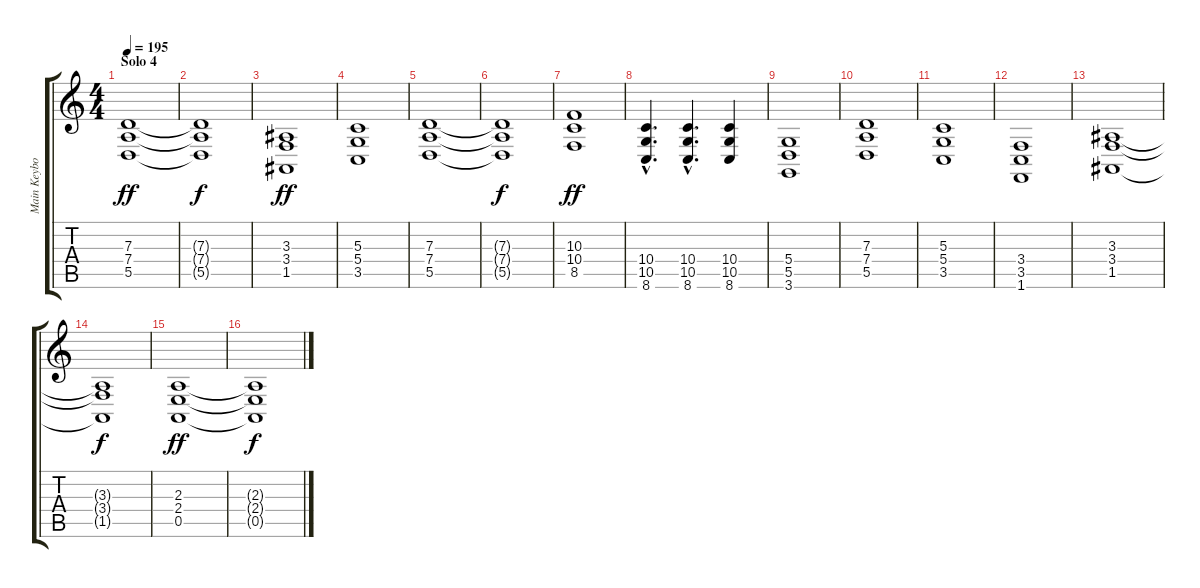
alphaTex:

\track ("Main Keyboards " "Main Keybo") {instrument stringensemble1}
\staff {score tabs}
\tuning (E4 B3 G3 D3 A2 E2) {hide}
\ts (4 4)
\section ("" "Solo 4")
\tempo 195
\clef g2
\ks c
(7.3 7.4 5.5).1{dy ff} |
(7.3{t} 7.4{t} 5.5{t}).1{dy f} |
(3.3 3.4 1.5).1{dy ff} |
(5.3 5.4 3.5).1 |
(7.3 7.4 5.5).1 |
(7.3{t} 7.4{t} 5.5{t}).1{dy f} |
(10.3 10.4 8.5).1{dy ff} |
(10.4{hac} 10.5{hac} 8.6{hac}).4{d} (10.4{hac} 10.5{hac} 8.6{hac}).4{d} (10.4 10.5 8.6).4 |
(5.4 5.5 3.6).1 |
(7.3 7.4 5.5).1 |
(5.3 5.4 3.5).1 |
(3.4 3.5 1.6).1 |
(3.3 3.4 1.5).1 |
(3.3{t} 3.4{t} 1.5{t}).1{dy f} |
(2.3 2.4 0.5).1{dy ff} |
(2.3{t} 2.4{t} 0.5{t}).1{dy f}
